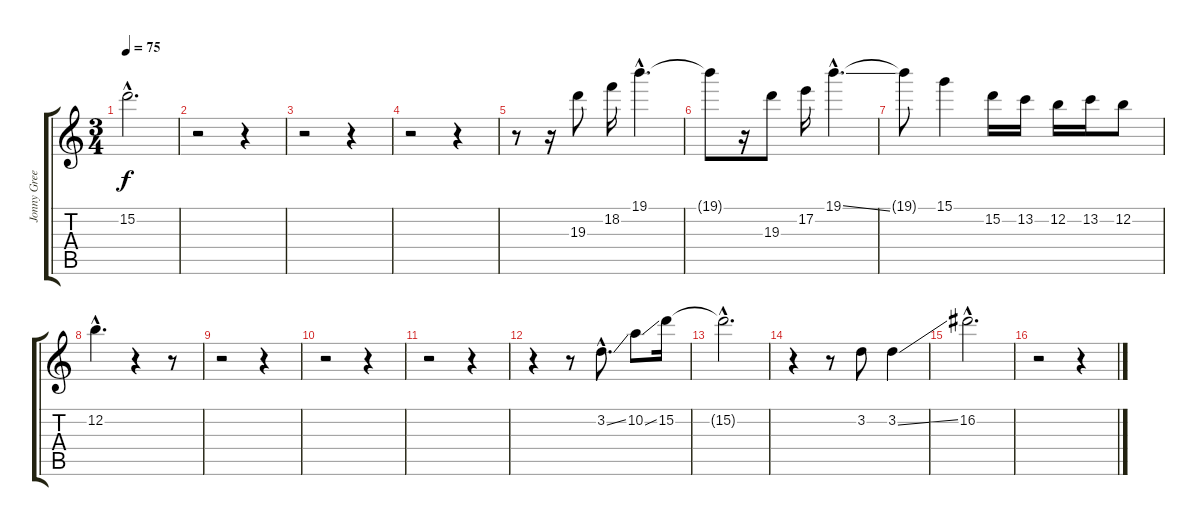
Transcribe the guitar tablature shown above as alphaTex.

\track ("Jonny Greenwood" "Jonny Gree") {instrument electricguitarclean}
\staff {score tabs}
\tuning (E4 B3 G3 D3 A2 E2) {hide}
\ts (3 4)
\tempo 75
\clef g2
\ks c
15.2{hac t}.2{d dy f} |
r.2 r.4 |
r.2 r.4 |
r.2 r.4 |
r.8 r.16 19.3.8 18.2.16 19.1{hac}.4{d} |
19.1{t}.8 r.16 19.3.8 17.2.16 19.1{ss hac}.4{d} |
19.1{t}.8 15.1.4 15.2.16 13.2.16 12.2.16 13.2.16 12.2.8 |
12.2{hac}.4{d} r.4 r.8 |
r.2 r.4 |
r.2 r.4 |
r.2 r.4 |
r.4 r.8 3.2{ss hac}.8{d} 10.2{ss}.8 15.2.16 |
15.2{hac t}.2{d} |
r.4 r.8 3.2.8 3.2{ss}.4 |
16.2{hac}.2{d} |
r.2 r.4
